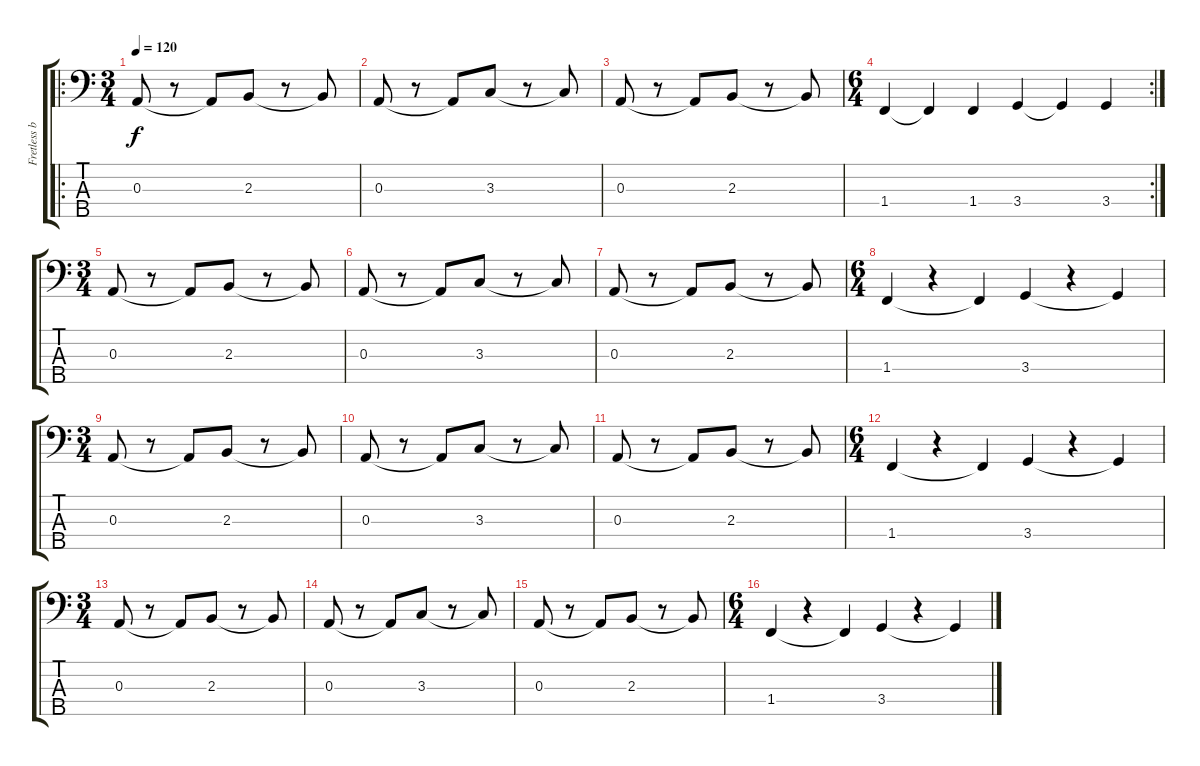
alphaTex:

\track ("Fretless bass" "Fretless b") {instrument fretlessbass}
\staff {score tabs}
\tuning (G2 D2 A1 E1 B0) {hide}
\ro
\ts (3 4)
\tempo 120
\clef f4
\ks c
0.3.8{dy f instrument fretlessbass} r.8 0.3{t}.8 2.3.8 r.8 2.3{t}.8 |
0.3.8 r.8 0.3{t}.8 3.3.8 r.8 3.3{t}.8 |
0.3.8 r.8 0.3{t}.8 2.3.8 r.8 2.3{t}.8 |
\rc 2
\ts (6 4)
1.4.4 1.4{t}.4 1.4.4 3.4.4 3.4{t}.4 3.4.4 |
\ts (3 4)
0.3.8 r.8 0.3{t}.8 2.3.8 r.8 2.3{t}.8 |
0.3.8 r.8 0.3{t}.8 3.3.8 r.8 3.3{t}.8 |
0.3.8 r.8 0.3{t}.8 2.3.8 r.8 2.3{t}.8 |
\ts (6 4)
1.4.4 r.4 1.4{t}.4 3.4.4 r.4 3.4{t}.4 |
\ts (3 4)
0.3.8 r.8 0.3{t}.8 2.3.8 r.8 2.3{t}.8 |
0.3.8 r.8 0.3{t}.8 3.3.8 r.8 3.3{t}.8 |
0.3.8 r.8 0.3{t}.8 2.3.8 r.8 2.3{t}.8 |
\ts (6 4)
1.4.4 r.4 1.4{t}.4 3.4.4 r.4 3.4{t}.4 |
\ts (3 4)
0.3.8 r.8 0.3{t}.8 2.3.8 r.8 2.3{t}.8 |
0.3.8 r.8 0.3{t}.8 3.3.8 r.8 3.3{t}.8 |
0.3.8 r.8 0.3{t}.8 2.3.8 r.8 2.3{t}.8 |
\ts (6 4)
1.4.4 r.4 1.4{t}.4 3.4.4 r.4 3.4{t}.4
